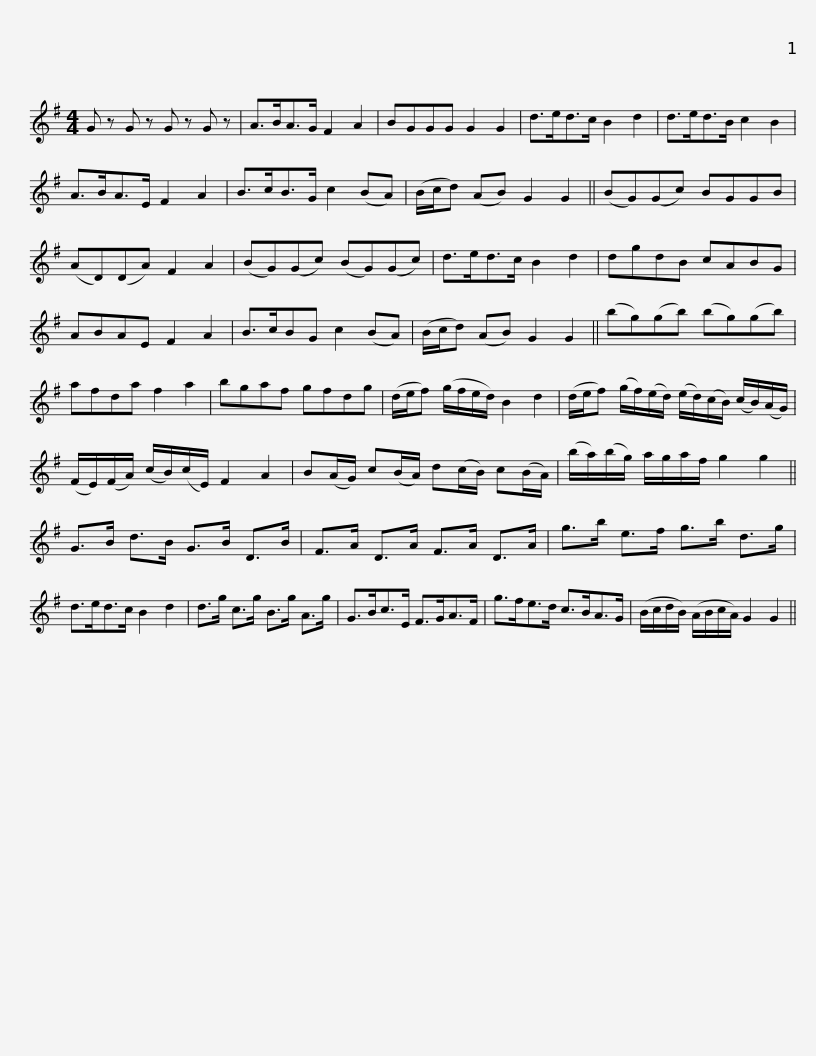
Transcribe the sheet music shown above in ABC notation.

X:1
L:1/8
M:4/4
I:linebreak $
K:G
V:1 treble
V:1
 G z G z G z G z | A>BA>G F2 A2 | BGGG G2 G2 | d>ed>c B2 d2 | d>ed>B c2 B2 | %5
 A>BA>E F2 A2 |$ B>cB>G c2 (BA) | (B/c/d) (AB) G2 G2 || (BG)(Gc) BGGB | (AD)(DA) F2 A2 | %10
 (BG)(Gc) (BG)(Gc) | d>ed>c B2 d2 |$ dgdB cABG | ABAE F2 A2 | B>cBG c2 (BA) | %15
 (B/c/d) (AB) G2 G2 || (bg)(gb) (bg)(gb) | afda f2 a2 |$ bgaf gfdg | (d/e/f) (g/f/e/d/) B2 d2 | %20
 (d/e/f) (g/f/)(e/d/) (e/d/)(c/B/) (c/B/)(A/G/) | (F/E/)(F/A/) (c/B/)(c/E/) F2 A2 |$ B(A/G/) c(B/A/) d(c/B/) c(B/A/) | (b/a/)(b/g/) a/g/a/f/ g2 g2 || G>B d>B G>B D>B | %25
 F>A D>A F>A D>A |$ g>b e>f g>b d>g | d>ed>c B2 d2 | d>g c>g B>g A>g | G>Bc>E F>GA>F | %30
 g>fe>d c>BA>G |$ (B/c/d/B/) (A/B/c/A/) G2 G2 || %32
